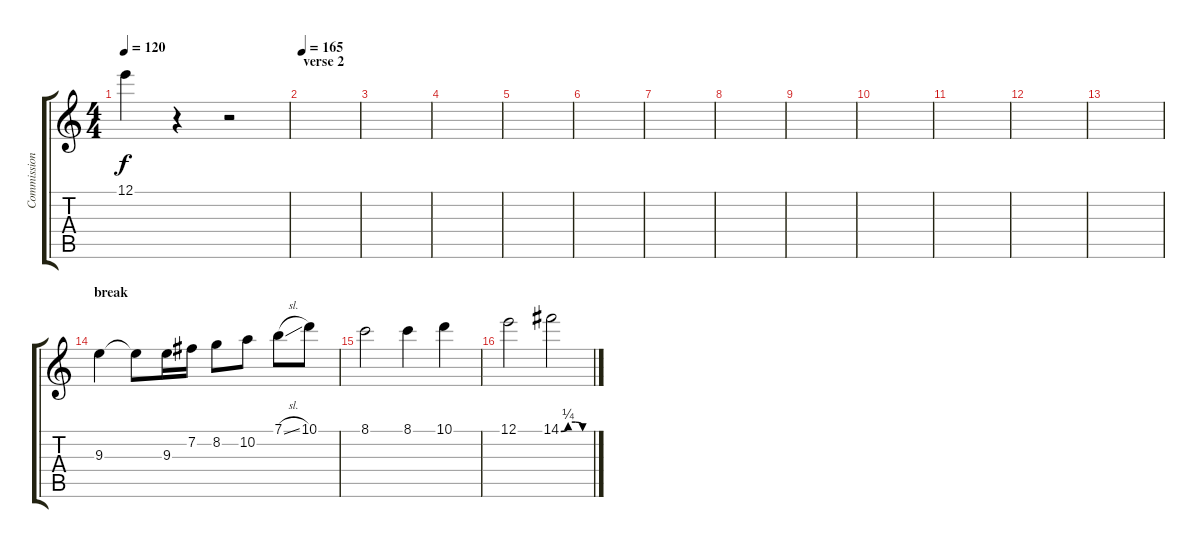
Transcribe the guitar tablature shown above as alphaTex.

\track ("Commissioner Gordon " "Commission") {instrument distortionguitar}
\staff {score tabs}
\tuning (E4 B3 G3 D3 A2 E2) {hide}
\ts (4 4)
\tempo 120
\clef g2
\ks c
12.1{t}.4{dy f} r.4 r.2 |
\section ("" "verse 2")
\tempo 165
|
|
|
|
|
|
|
|
|
|
|
|
\section ("" "break")
9.3.4 9.3{t}.8 9.3.16 7.2.16 8.2.8 10.2.8 7.1{sl}.8 10.1.8 |
8.1.2 8.1.4 10.1.4 |
12.1.2 14.1{be (custom 0 0 15 1 30 1 45 0 60 0)}.2
